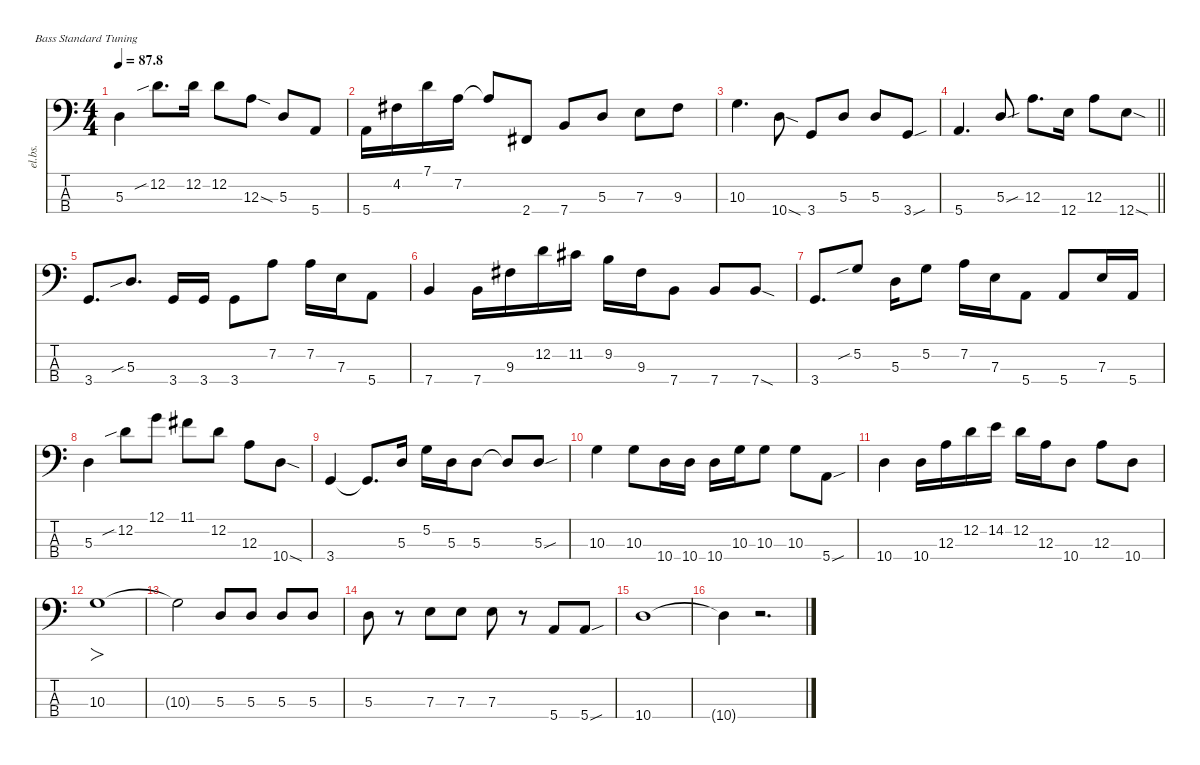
\defaultSystemsLayout 4
\hideDynamics
\bracketExtendMode nobrackets
\track ("Electric Bass" "el.bs.") {mute instrument electricbassfinger}
\staff {score tabs}
\tuning (G2 D2 A1 E1)
\ts (4 4)
\tempo
87.8
\accidentals auto
\clef f4
\ottava regular
\simile none
\ks c
5.3.4{dy mf beam Down} 12.2{sib}.8{d beam Down} 12.2.16{beam Down} 12.2.8{beam Down} 12.3{sod}.8{beam Down} 5.3.8{beam Up} 5.4.8{beam Up} |
5.4.16{beam Down} 4.2{acc #}.16{beam Down} 7.1.16{beam Down} 7.2.16{beam Down} 7.2{t}.8{beam Up} 2.4{acc #}.8{beam Up} 7.4.8{beam Up} 5.3.8{beam Up} 7.3.8{beam Down} 9.3{acc #}.8{beam Down} |
10.3.4{d beam Down} 10.4{sod}.8{beam Down} 3.4.8{beam Up} 5.3.8{beam Up} 5.3.8{beam Up} 3.4{sou}.8{beam Up} |
\barLineRight lightlight
5.4.4{d beam Up} 5.3{sou}.8{beam Up} 12.3.8{d beam Down} 12.4.16{beam Down} 12.3.8{beam Down} 12.4{sod}.8{beam Down} |
3.4.8{d beam Up} 5.3{sib}.8{d beam Up} 3.4.16{beam Up} 3.4.16{beam Up} 3.4.8{beam Down} 7.2.8{beam Down} 7.2.16{beam Down} 7.3.16{beam Down} 5.4.8{beam Down} |
7.4.4{beam Up} 7.4.16{beam Down} 9.3{acc #}.16{beam Down} 12.2.16{beam Down} 11.2{acc #}.16{beam Down} 9.2.16{beam Down} 9.3{acc #}.16{beam Down} 7.4.8{beam Down} 7.4.8{beam Up} 7.4{sod}.8{beam Up} |
3.4.8{d beam Up} 5.2{sib}.8{beam Up} 5.3.16{beam Down} 5.2.8{beam Down} 7.2.16{beam Down} 7.3.16{beam Down} 5.4.8{beam Down} 5.4.8{beam Up} 7.3.16{beam Up} 5.4.16{beam Up} |
5.3.4{beam Down} 12.2{sib}.8{beam Down} 12.1.8{beam Down} 11.1{acc #}.8{beam Down} 12.2.8{beam Down} 12.3.8{beam Down} 10.4{sod}.8{beam Down} |
3.4.4{beam Up} 3.4{t}.8{d beam Up} 5.3.16{beam Up} 5.2.16{beam Down} 5.3.16{beam Down} 5.3.8{beam Down} 5.3{t}.8{beam Up} 5.3{sou}.8{beam Up} |
10.3.4{beam Down} 10.3.8{beam Down} 10.4.16{beam Down} 10.4.16{beam Down} 10.4.16{beam Down} 10.3.16{beam Down} 10.3.8{beam Down} 10.3.8{beam Down} 5.4{sou}.8{beam Down} |
10.4.4{beam Down} 10.4.16{beam Down} 12.3.16{beam Down} 12.2.16{beam Down} 14.2.16{beam Down} 12.2.16{beam Down} 12.3.16{beam Down} 10.4.8{beam Down} 12.3.8{beam Down} 10.4.8{beam Down} |
10.3.1{fo beam Down} |
10.3{t}.2{beam Down} 5.3.8{beam Up} 5.3.8{beam Up} 5.3.8{beam Up} 5.3.8{beam Up} |
5.3.8{beam Down} r.8{beam Down} 7.3.8{beam Down} 7.3.8{beam Down} 7.3.8{beam Down} r.8{beam Down} 5.4.8{beam Up} 5.4{sou}.8{beam Up} |
10.4.1{beam Down} |
10.4{t}.4{beam Down} r.2{d beam Down}
